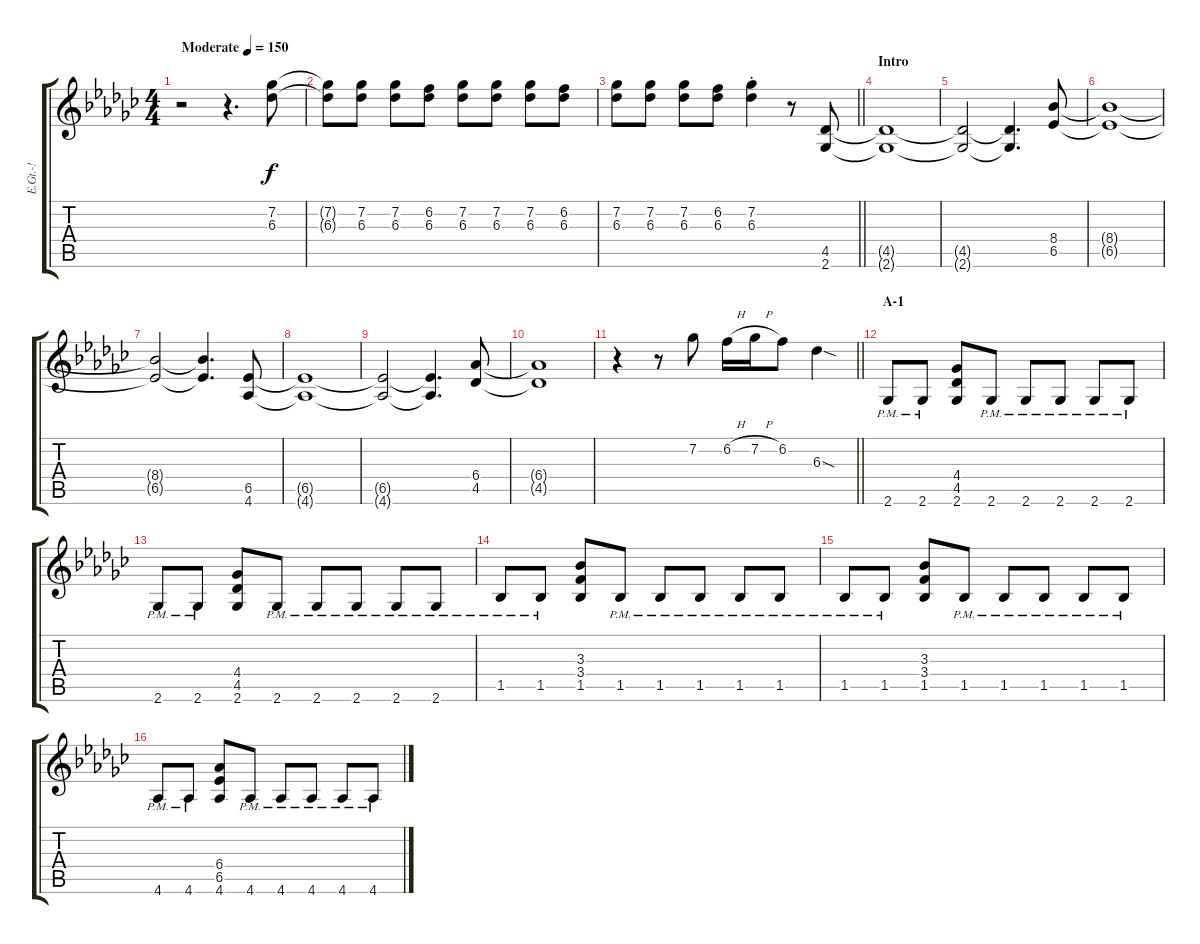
\track ("E.Gt.-!" "E.Gt.-!") {instrument distortionguitar}
\staff {score tabs}
\tuning (E4 B3 G3 D3 A2 E2) {hide}
\ts (4 4)
\tempo (150 "Moderate")
\clef g2
\ks gb
r.2{dy f instrument distortionguitar} r.4{d} (7.2 6.3).8 |
(7.2{t} 6.3{t}).8 (7.2 6.3).8 (7.2 6.3).8 (6.2 6.3).8 (7.2 6.3).8 (7.2 6.3).8 (7.2 6.3).8 (6.2 6.3).8 |
\barLineRight lightlight
(7.2 6.3).8 (7.2 6.3).8 (7.2 6.3).8 (6.2 6.3).8 (7.2 6.3{st}).4 r.8 (4.5 2.6).8 |
\section ("" "Intro")
(4.5{t} 2.6{t}).1 |
(4.5{t} 2.6{t}).2 (4.5{t} 2.6{t}).4{d} (8.4 6.5).8 |
(8.4{t} 6.5{t}).1 |
(8.4{t} 6.5{t}).2 (8.4{t} 6.5{t}).4{d} (6.5 4.6).8 |
(6.5{t} 4.6{t}).1 |
(6.5{t} 4.6{t}).2 (6.5{t} 4.6{t}).4{d} (6.4 4.5).8 |
(6.4{t} 4.5{t}).1 |
\barLineRight lightlight
r.4 r.8 7.2.8 6.2{h}.16 7.2{h}.16 6.2.8 6.3{sod}.4 |
\section ("" "A-1")
2.6{pm}.8 2.6{pm}.8 (4.4 4.5 2.6).8 2.6{pm}.8 2.6{pm}.8 2.6{pm}.8 2.6{pm}.8 2.6{pm}.8 |
2.6{pm}.8 2.6{pm}.8 (4.4 4.5 2.6).8 2.6{pm}.8 2.6{pm}.8 2.6{pm}.8 2.6{pm}.8 2.6{pm}.8 |
1.5{pm}.8 1.5{pm}.8 (3.3 3.4 1.5).8 1.5{pm}.8 1.5{pm}.8 1.5{pm}.8 1.5{pm}.8 1.5{pm}.8 |
1.5{pm}.8 1.5{pm}.8 (3.3 3.4 1.5).8 1.5{pm}.8 1.5{pm}.8 1.5{pm}.8 1.5{pm}.8 1.5{pm}.8 |
4.6{pm}.8 4.6{pm}.8 (6.4 6.5 4.6).8 4.6{pm}.8 4.6{pm}.8 4.6{pm}.8 4.6{pm}.8 4.6{pm}.8
